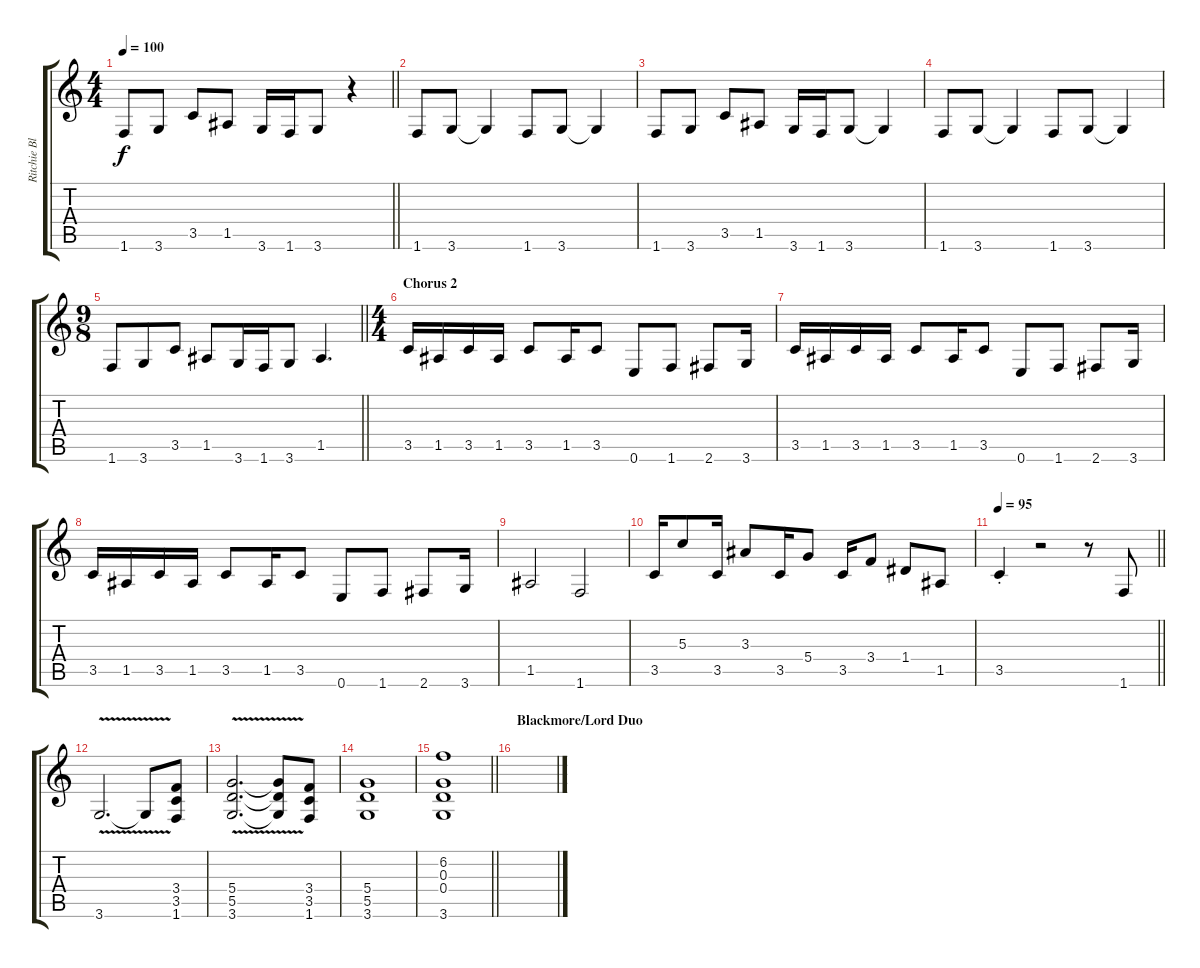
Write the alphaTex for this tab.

\track ("Ritchie Blackmore - Guitar 1" "Ritchie Bl") {instrument distortionguitar}
\staff {score tabs}
\tuning (E4 B3 G3 D3 A2 E2) {hide}
\ts (4 4)
\tempo 100
\clef g2
\barLineRight lightlight
\ks c
1.6.8{dy f} 3.6.8 3.5.8 1.5.8 3.6.16 1.6.16 3.6.8 r.4 |
1.6.8 3.6.8 3.6{t}.4 1.6.8 3.6.8 3.6{t}.4 |
1.6.8 3.6.8 3.5.8 1.5.8 3.6.16 1.6.16 3.6.8 3.6{t}.4 |
1.6.8 3.6.8 3.6{t}.4 1.6.8 3.6.8 3.6{t}.4 |
\ts (9 8)
\barLineRight lightlight
1.6.8 3.6.8 3.5.8 1.5.8 3.6.16 1.6.16 3.6.8 1.5.4{d} |
\ts (4 4)
\section ("" "Chorus 2")
3.5.16 1.5.16 3.5.16 1.5.16 3.5.8 1.5.16 3.5.8 0.6.8 1.6.8 2.6.8 3.6.16 |
3.5.16 1.5.16 3.5.16 1.5.16 3.5.8 1.5.16 3.5.8 0.6.8 1.6.8 2.6.8 3.6.16 |
3.5.16 1.5.16 3.5.16 1.5.16 3.5.8 1.5.16 3.5.8 0.6.8 1.6.8 2.6.8 3.6.16 |
1.5.2 1.6.2 |
3.5.16 5.3.8 3.5.16 3.3.8 3.5.16 5.4.8 3.5.16 3.4.8 1.4.8 1.5.8 |
\tempo 95
\barLineRight lightlight
3.5{st}.4 r.2 r.8 1.6.8 |
3.6{v}.2{d} 3.6{t}.8 (3.4 3.5 1.6).8 |
(5.4{v} 5.5{v} 3.6{v}).2{d} (5.4{t} 5.5{t} 3.6{t}).8 (3.4 3.5 1.6).8 |
(5.4 5.5 3.6).1 |
\barLineRight lightlight
(6.2 0.3 0.4 3.6).1{volume 4} |
\section ("" "Blackmore/Lord Duo")
